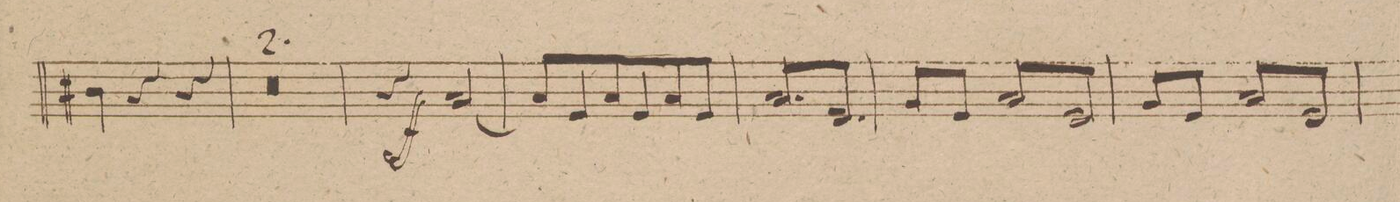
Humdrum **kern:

**kern
*I"Organo.
*clefF4
*k[f#]
*M3/4
4D#X\
4r
4r
=14
1.r
=15
=16
4r
[2C/
=17
8C/L]
8GG/
8C/
8GG/
8C/
8GG/J
=18
*tremolo
8C/L
8GG/
8C/
8GG/
8C/
8GG/J
=19
*Xtremolo
8BB/L
8GG/J
*tremolo
8C/L
8GG/
8C/
8GG/J
*Xtremolo
=20
8BB/L
8GG/J
*tremolo
8C/L
8GG/
8C/
8GG/J
=21
*-
